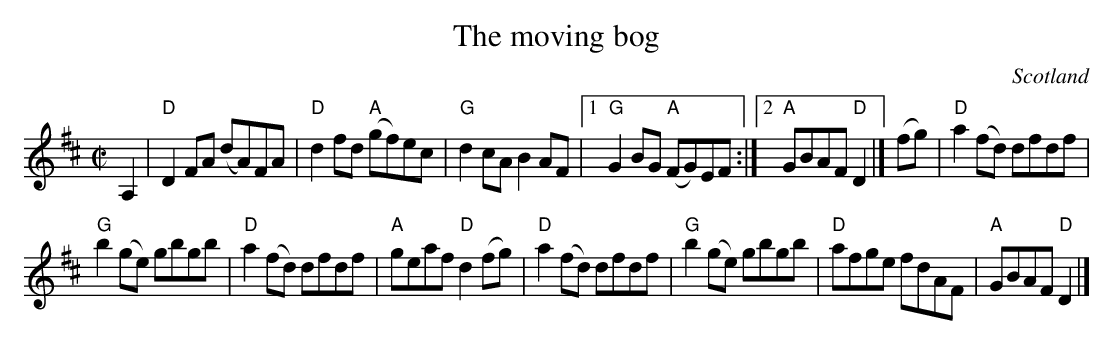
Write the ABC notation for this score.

X:1
T:The moving bog
O:Scotland
M:C|
L:1/8
K:D
A,2|\
"D"D2 FA (dA)FA|"D"d2 fd "A"(gf)ec|\
"G"d2cA B2AF|[1 "G"G2BG "A"(FG)EF:|[2 "A"GBAF "D"D2|]\
(fg)|\
"D"a2 (fd) dfdf|
"G"b2 (ge) gbgb|\
"D"a2 (fd) dfdf|"A"geaf "D"d2 (fg)|\
"D"a2 (fd) dfdf|"G"b2 (ge) gbgb|\
"D"afge fdAF|"A"GBAF "D"D2|]
